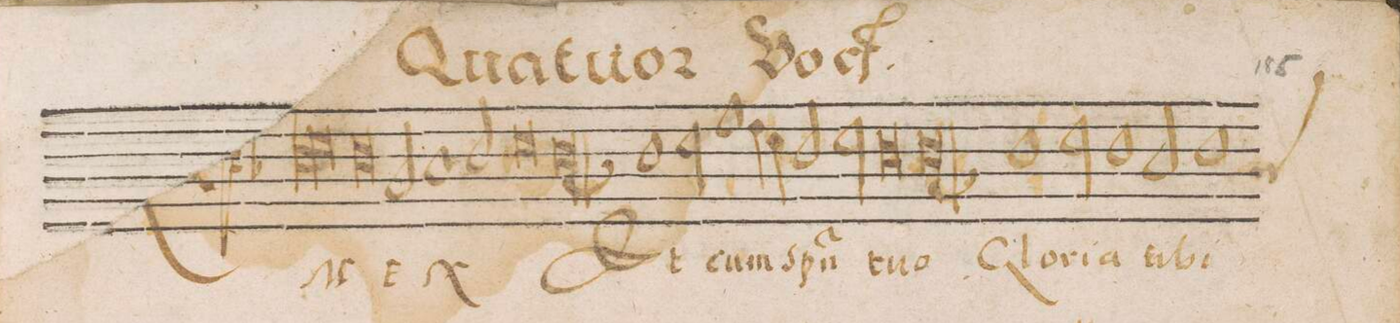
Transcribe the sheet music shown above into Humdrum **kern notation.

**kern	**text
*I"CANTVS	*
*clefC4	*
*k[b-]	*
*M2/1	*
*lig	*
1c	A-
1d	.
*Xlig	*
=2-	=2-
0c	-MEN
=3-	=3-
2A/	.
1B-	.
2c/	.
=4-	=4-
0d	.
=5-	=5-
0c	.
=6||-	=6||-
1c	Et
*2\right	*
2d\	.
1f\	cum
=7-	=7-
4e\	Sp(i-
4d\	.
2c/	-ri-
2d\	-t)u
=8-	=8-
0c	tu-
=9-	=9-
0c	-o
=10||-	=10||-
1c	Glo-
2d\	-ri-
1c\	-a
=11-	=11-
2B-/	ti-
1c	-bi
*custos:A	*
=12-	=12-
*-	*-
